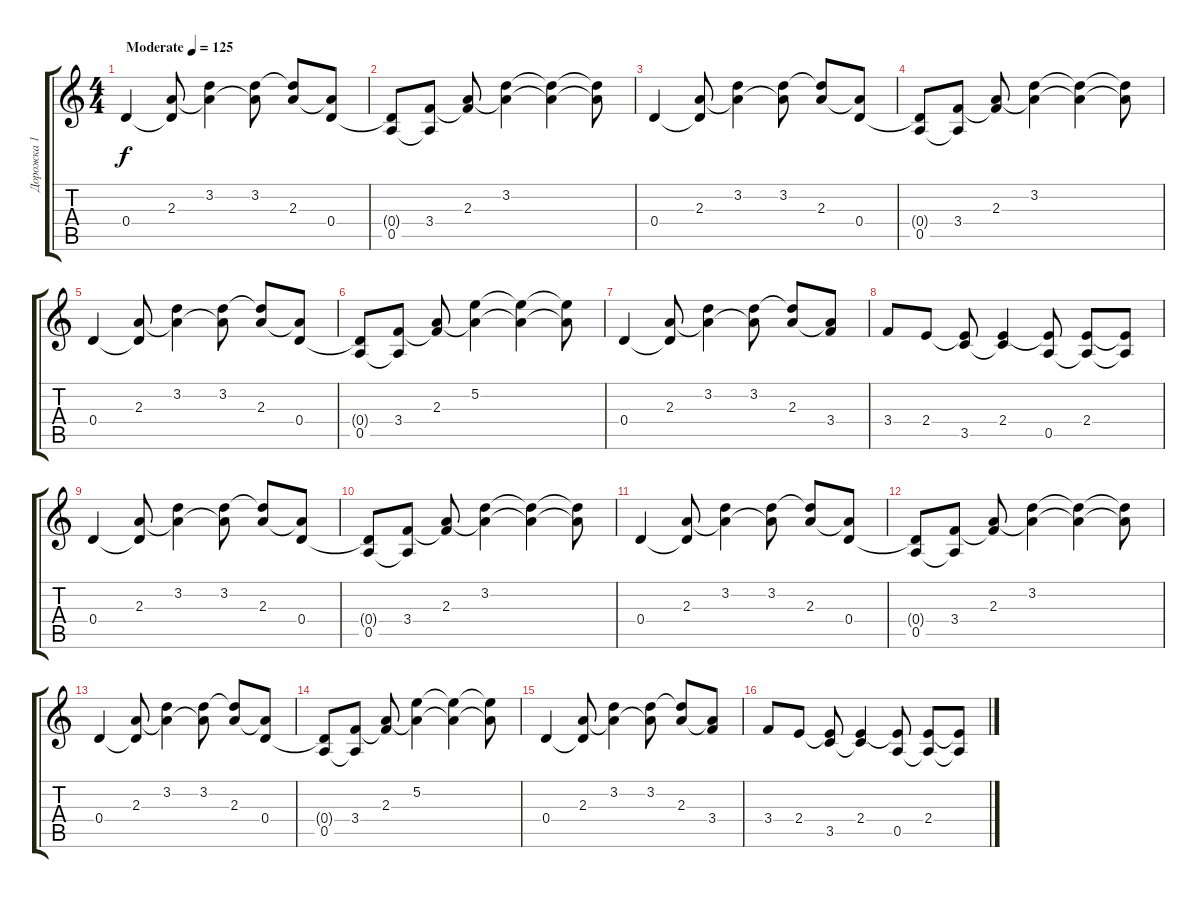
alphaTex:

\track ("Дорожка 1" "Дорожка 1") {instrument electricguitarclean}
\staff {score tabs}
\tuning (E4 B3 G3 D3 A2 E2) {hide}
\ts (4 4)
\tempo (125 "Moderate")
\clef g2
\ks c
0.4.4{dy f instrument electricguitarclean} (2.3 0.4{t}).8 (3.2 2.3{t}).4 (3.2 2.3{t}).8 (3.2{t} 2.3).8 (2.3{t} 0.4).8 |
(0.4{t} 0.5).8 (3.4 0.5{t}).8 (2.3 3.4{t}).8 (3.2 2.3{t}).4 (3.2{t} 2.3{t}).4 (3.2{t} 2.3{t}).8 |
0.4.4 (2.3 0.4{t}).8 (3.2 2.3{t}).4 (3.2 2.3{t}).8 (3.2{t} 2.3).8 (2.3{t} 0.4).8 |
(0.4{t} 0.5).8 (3.4 0.5{t}).8 (2.3 3.4{t}).8 (3.2 2.3{t}).4 (3.2{t} 2.3{t}).4 (3.2{t} 2.3{t}).8 |
0.4.4 (2.3 0.4{t}).8 (3.2 2.3{t}).4 (3.2 2.3{t}).8 (3.2{t} 2.3).8 (2.3{t} 0.4).8 |
(0.4{t} 0.5).8 (3.4 0.5{t}).8 (2.3 3.4{t}).8 (5.2 2.3{t}).4 (5.2{t} 2.3{t}).4 (5.2{t} 2.3{t}).8 |
0.4.4 (2.3 0.4{t}).8 (3.2 2.3{t}).4 (3.2 2.3{t}).8 (3.2{t} 2.3).8 (2.3{t} 3.4).8 |
3.4.8 2.4.8 (2.4{t} 3.5).8 (2.4 3.5{t}).4 (2.4{t} 0.5).8 (2.4 0.5{t}).8 (2.4{t} 0.5{t}).8 |
0.4.4 (2.3 0.4{t}).8 (3.2 2.3{t}).4 (3.2 2.3{t}).8 (3.2{t} 2.3).8 (2.3{t} 0.4).8 |
(0.4{t} 0.5).8 (3.4 0.5{t}).8 (2.3 3.4{t}).8 (3.2 2.3{t}).4 (3.2{t} 2.3{t}).4 (3.2{t} 2.3{t}).8 |
0.4.4 (2.3 0.4{t}).8 (3.2 2.3{t}).4 (3.2 2.3{t}).8 (3.2{t} 2.3).8 (2.3{t} 0.4).8 |
(0.4{t} 0.5).8 (3.4 0.5{t}).8 (2.3 3.4{t}).8 (3.2 2.3{t}).4 (3.2{t} 2.3{t}).4 (3.2{t} 2.3{t}).8 |
0.4.4 (2.3 0.4{t}).8 (3.2 2.3{t}).4 (3.2 2.3{t}).8 (3.2{t} 2.3).8 (2.3{t} 0.4).8 |
(0.4{t} 0.5).8 (3.4 0.5{t}).8 (2.3 3.4{t}).8 (5.2 2.3{t}).4 (5.2{t} 2.3{t}).4 (5.2{t} 2.3{t}).8 |
0.4.4 (2.3 0.4{t}).8 (3.2 2.3{t}).4 (3.2 2.3{t}).8 (3.2{t} 2.3).8 (2.3{t} 3.4).8 |
3.4.8 2.4.8 (2.4{t} 3.5).8 (2.4 3.5{t}).4 (2.4{t} 0.5).8 (2.4 0.5{t}).8 (2.4{t} 0.5{t}).8
